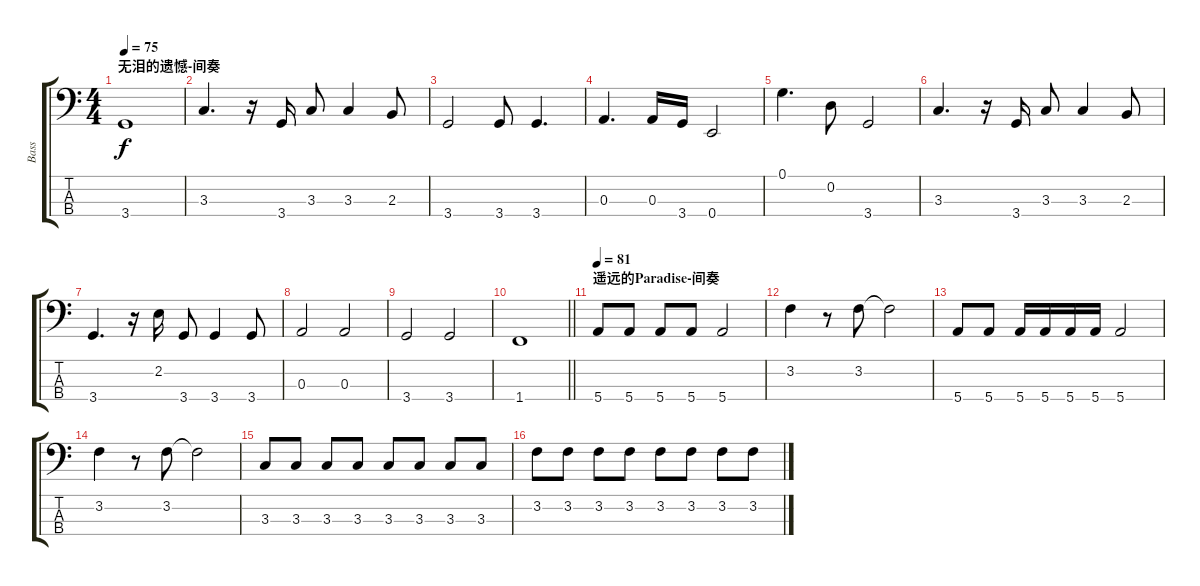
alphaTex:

\track ("Bass" "Bass") {instrument electricbassfinger}
\staff {score tabs}
\tuning (G2 D2 A1 E1) {hide}
\ts (4 4)
\section ("" "无泪的遗憾-间奏")
\tempo 75
\clef f4
\ks c
3.4.1{dy f} |
3.3.4{d} r.16 3.4.16 3.3.8 3.3.4 2.3.8 |
3.4.2 3.4.8 3.4.4{d} |
0.3.4{d} 0.3.16 3.4.16 0.4.2 |
0.1.4{d} 0.2.8 3.4.2 |
3.3.4{d} r.16 3.4.16 3.3.8 3.3.4 2.3.8 |
3.4.4{d} r.16 2.2.16 3.4.8 3.4.4 3.4.8 |
0.3.2 0.3.2 |
3.4.2 3.4.2 |
\barLineRight lightlight
1.4.1 |
\section ("" "遥远的Paradise-间奏")
\tempo 81
5.4.8 5.4.8 5.4.8 5.4.8 5.4.2 |
3.2.4 r.8 3.2.8 3.2{t}.2 |
5.4.8 5.4.8 5.4.16 5.4.16 5.4.16 5.4.16 5.4.2 |
3.2.4 r.8 3.2.8 3.2{t}.2 |
3.3.8 3.3.8 3.3.8 3.3.8 3.3.8 3.3.8 3.3.8 3.3.8 |
3.2.8 3.2.8 3.2.8 3.2.8 3.2.8 3.2.8 3.2.8 3.2.8
